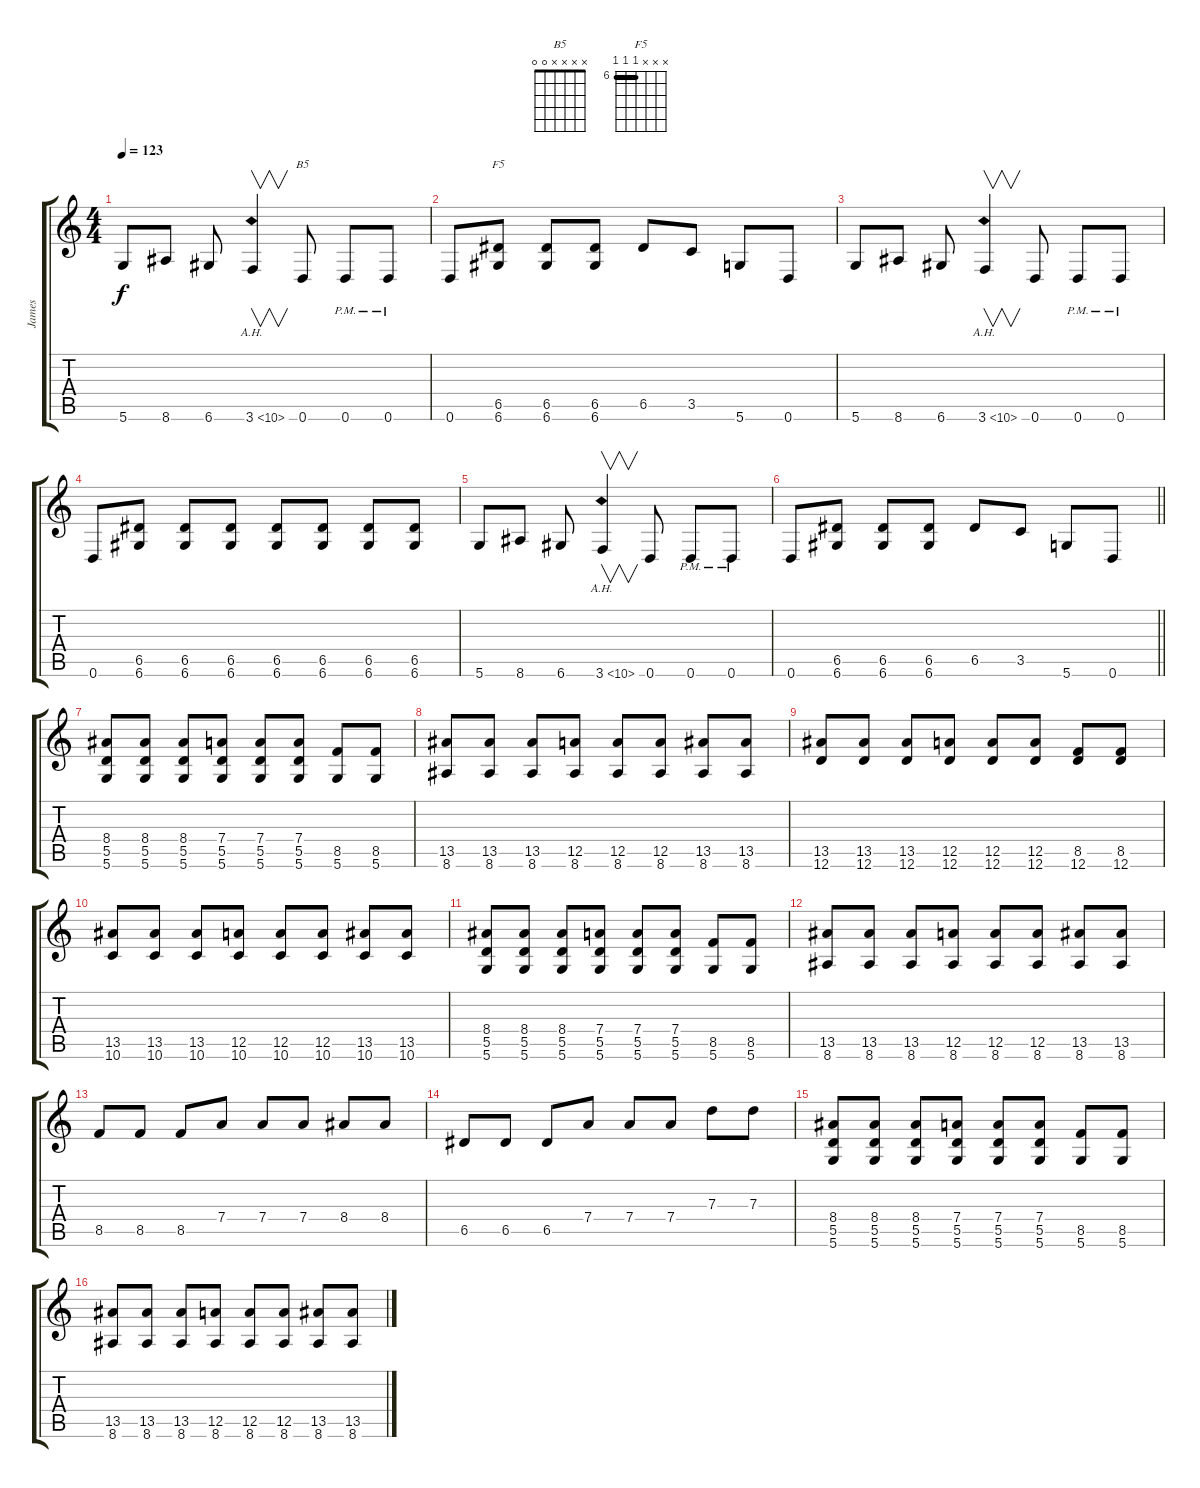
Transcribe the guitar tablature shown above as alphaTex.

\track ("James" "James") {instrument distortionguitar}
\staff {score tabs}
\tuning (E4 A3 G3 D3 A2 D2) {hide}
\chord ("B5" x x x x 0 0)
\chord ("F5" x x x 6 6 6) {firstfret 6 barre 6}
\ts (4 4)
\tempo 123
\clef g2
\ks c
5.6.8{dy f} 8.6.8 6.6.8 3.6{ah 7}.4{v} 0.6.8{ch "B5"} 0.6{pm}.8 0.6{pm}.8 |
0.6.8 (6.5 6.6).8{ch "F5"} (6.5 6.6).8 (6.5 6.6).8 6.5.8 3.5.8 5.6.8 0.6.8 |
5.6.8 8.6.8 6.6.8 3.6{ah 7}.4{v} 0.6.8 0.6{pm}.8 0.6{pm}.8 |
0.6.8 (6.5 6.6).8 (6.5 6.6).8 (6.5 6.6).8 (6.5 6.6).8 (6.5 6.6).8 (6.5 6.6).8 (6.5 6.6).8 |
5.6.8 8.6.8 6.6.8 3.6{ah 7}.4{v} 0.6.8 0.6{pm}.8 0.6{pm}.8 |
\barLineRight lightlight
0.6.8 (6.5 6.6).8 (6.5 6.6).8 (6.5 6.6).8 6.5.8 3.5.8 5.6.8 0.6.8 |
(8.4 5.5 5.6).8 (8.4 5.5 5.6).8 (8.4 5.5 5.6).8 (7.4 5.5 5.6).8 (7.4 5.5 5.6).8 (7.4 5.5 5.6).8 (8.5 5.6).8 (8.5 5.6).8 |
(13.5 8.6).8 (13.5 8.6).8 (13.5 8.6).8 (12.5 8.6).8 (12.5 8.6).8 (12.5 8.6).8 (13.5 8.6).8 (13.5 8.6).8 |
(13.5 12.6).8 (13.5 12.6).8 (13.5 12.6).8 (12.5 12.6).8 (12.5 12.6).8 (12.5 12.6).8 (8.5 12.6).8 (8.5 12.6).8 |
(13.5 10.6).8 (13.5 10.6).8 (13.5 10.6).8 (12.5 10.6).8 (12.5 10.6).8 (12.5 10.6).8 (13.5 10.6).8 (13.5 10.6).8 |
(8.4 5.5 5.6).8 (8.4 5.5 5.6).8 (8.4 5.5 5.6).8 (7.4 5.5 5.6).8 (7.4 5.5 5.6).8 (7.4 5.5 5.6).8 (8.5 5.6).8 (8.5 5.6).8 |
(13.5 8.6).8 (13.5 8.6).8 (13.5 8.6).8 (12.5 8.6).8 (12.5 8.6).8 (12.5 8.6).8 (13.5 8.6).8 (13.5 8.6).8 |
8.5.8 8.5.8 8.5.8 7.4.8 7.4.8 7.4.8 8.4.8 8.4.8 |
6.5.8 6.5.8 6.5.8 7.4.8 7.4.8 7.4.8 7.3.8 7.3.8 |
(8.4 5.5 5.6).8 (8.4 5.5 5.6).8 (8.4 5.5 5.6).8 (7.4 5.5 5.6).8 (7.4 5.5 5.6).8 (7.4 5.5 5.6).8 (8.5 5.6).8 (8.5 5.6).8 |
(13.5 8.6).8 (13.5 8.6).8 (13.5 8.6).8 (12.5 8.6).8 (12.5 8.6).8 (12.5 8.6).8 (13.5 8.6).8 (13.5 8.6).8
